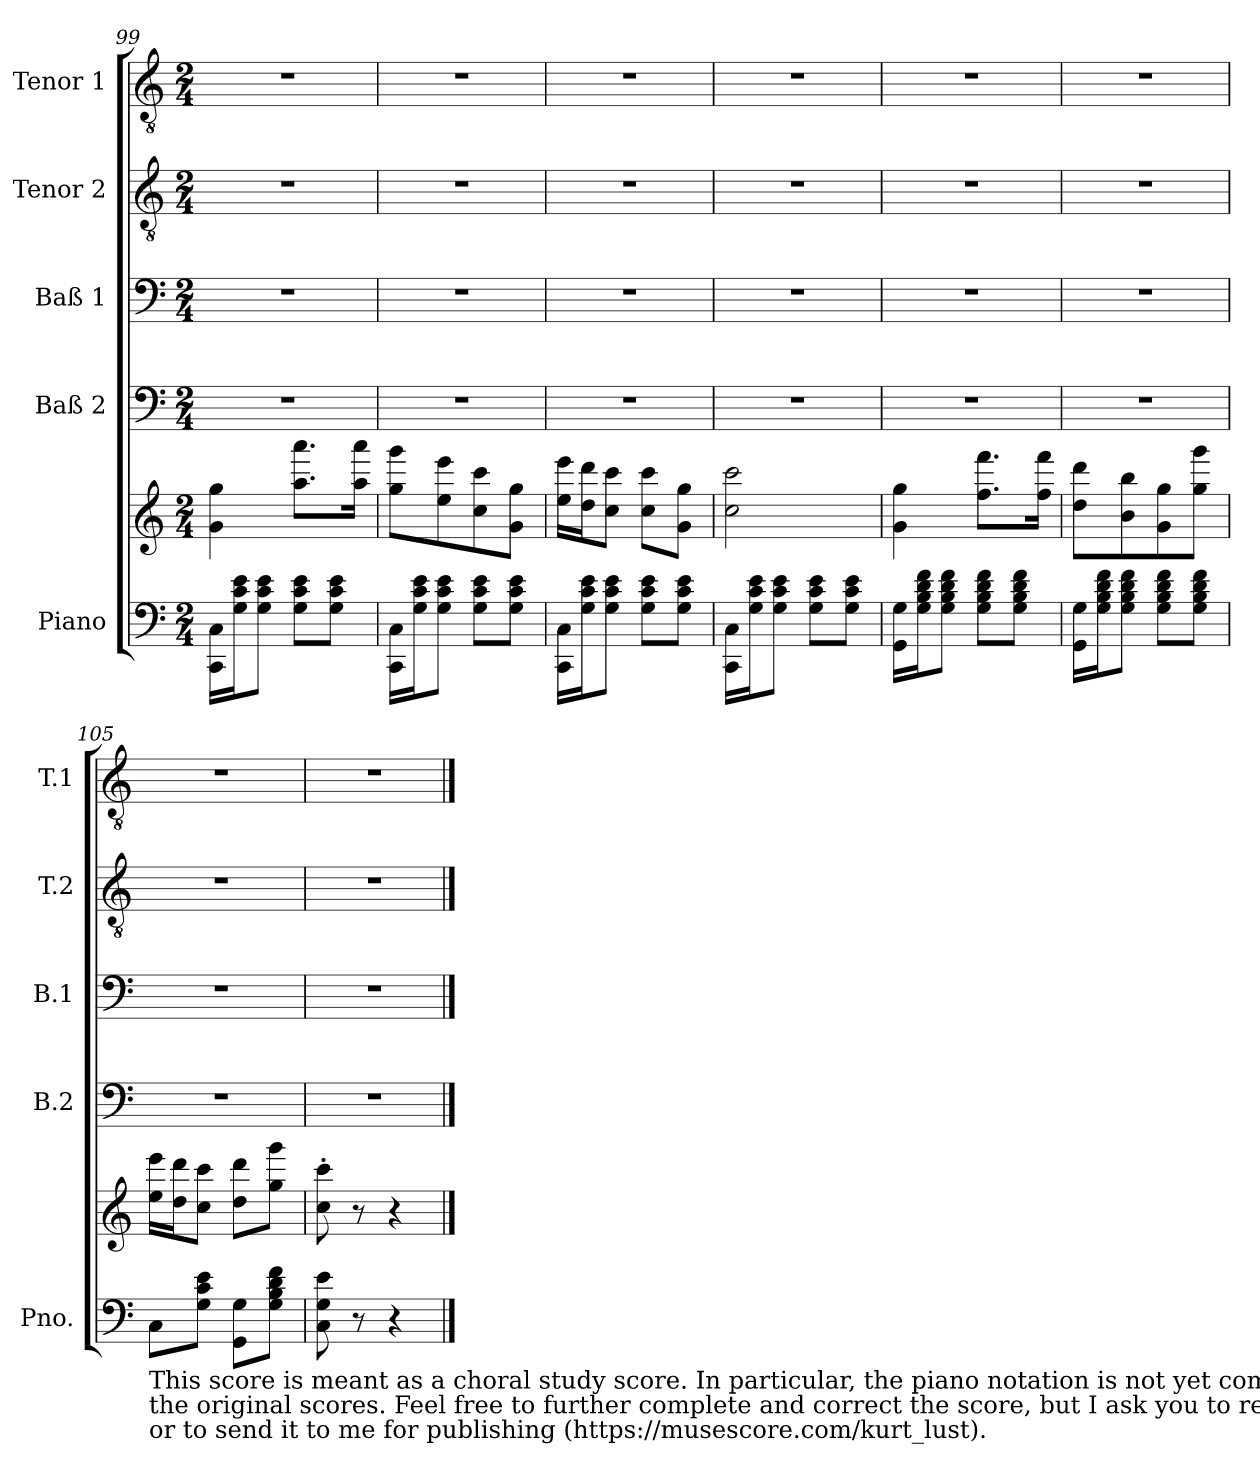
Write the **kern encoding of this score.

**kern	**kern	**kern	**kern	**kern	**kern
*part5	*part5	*part4	*part3	*part2	*part1
*staff6	*staff5	*staff4	*staff3	*staff2	*staff1
*I"Piano	*	*I"Baß 2	*I"Baß 1	*I"Tenor 2	*I"Tenor 1
*I'Pno.	*	*I'B.2	*I'B.1	*I'T.2	*I'T.1
!!LO:LB:g=z
*clefF4	*clefG2	*clefF4	*clefF4	*clefGv2	*clefGv2
*k[]	*k[]	*k[]	*k[]	*k[]	*k[]
*M2/4	*M2/4	*M2/4	*M2/4	*M2/4	*M2/4
=99	=99	=99	=99	=99	=99
16CC\ 16C\LL	4g\ 4gg\	2r	2r	2r	2r
16G\ 16c\ 16e\J	.	.	.	.	.
8G\ 8c\ 8e\J	.	.	.	.	.
8G\ 8c\ 8e\L	8.aa\ 8.aaa\L	.	.	.	.
8G\ 8c\ 8e\J	.	.	.	.	.
.	16aa\ 16aaa\Jk	.	.	.	.
=100	=100	=100	=100	=100	=100
16CC\ 16C\LL	8gg\ 8ggg\L	2r	2r	2r	2r
16G\ 16c\ 16e\J	.	.	.	.	.
8G\ 8c\ 8e\J	8ee\ 8eee\	.	.	.	.
8G\ 8c\ 8e\L	8cc\ 8ccc\	.	.	.	.
8G\ 8c\ 8e\J	8g\ 8gg\J	.	.	.	.
=101	=101	=101	=101	=101	=101
16CC\ 16C\LL	16ee\ 16eee\LL	2r	2r	2r	2r
16G\ 16c\ 16e\J	16dd\ 16ddd\J	.	.	.	.
8G\ 8c\ 8e\J	8cc\ 8ccc\J	.	.	.	.
8G\ 8c\ 8e\L	8cc\ 8ccc\L	.	.	.	.
8G\ 8c\ 8e\J	8g\ 8gg\J	.	.	.	.
=102	=102	=102	=102	=102	=102
16CC\ 16C\LL	2cc\ 2ccc\	2r	2r	2r	2r
16G\ 16c\ 16e\J	.	.	.	.	.
8G\ 8c\ 8e\J	.	.	.	.	.
8G\ 8c\ 8e\L	.	.	.	.	.
8G\ 8c\ 8e\J	.	.	.	.	.
=103	=103	=103	=103	=103	=103
16GG\ 16G\LL	4g\ 4gg\	2r	2r	2r	2r
16G\ 16B\ 16d\ 16f\J	.	.	.	.	.
8G\ 8B\ 8d\ 8f\J	.	.	.	.	.
8G\ 8B\ 8d\ 8f\L	8.ff\ 8.fff\L	.	.	.	.
8G\ 8B\ 8d\ 8f\J	.	.	.	.	.
.	16ff\ 16fff\Jk	.	.	.	.
=104	=104	=104	=104	=104	=104
16GG\ 16G\LL	8dd\ 8ddd\L	2r	2r	2r	2r
16G\ 16B\ 16d\ 16f\J	.	.	.	.	.
8G\ 8B\ 8d\ 8f\J	8b\ 8bb\	.	.	.	.
8G\ 8B\ 8d\ 8f\L	8g\ 8gg\	.	.	.	.
8G\ 8B\ 8d\ 8f\J	8gg\ 8ggg\J	.	.	.	.
!!LO:LB:g=z
=105	=105	=105	=105	=105	=105
!LO:TX:b:t=This score is meant as a choral study score. In particular, the piano notation is not yet complete with respect to	!	!	!	!	!
!LO:TX:b:t=the original scores. Feel free to further complete and correct the score, but I ask you to re-post it on Musescore	!	!	!	!	!
!LO:TX:b:t=or to send it to me for publishing (https&colon;//musescore.com/kurt_lust).	!	!	!	!	!
8C\L	16ee\ 16eee\LL	2r	2r	2r	2r
.	16dd\ 16ddd\J	.	.	.	.
8G\ 8c\ 8e\J	8cc\ 8ccc\J	.	.	.	.
8GG\ 8G\L	8dd\ 8ddd\L	.	.	.	.
8G\ 8B\ 8d\ 8f\J	8gg\ 8ggg\J	.	.	.	.
=106	=106	=106	=106	=106	=106
8C\ 8G\ 8e\	8cc\' 8ccc\'	2r	2r	2r	2r
8r	8r	.	.	.	.
4r	4r	.	.	.	.
==	==	==	==	==	==
*-	*-	*-	*-	*-	*-
